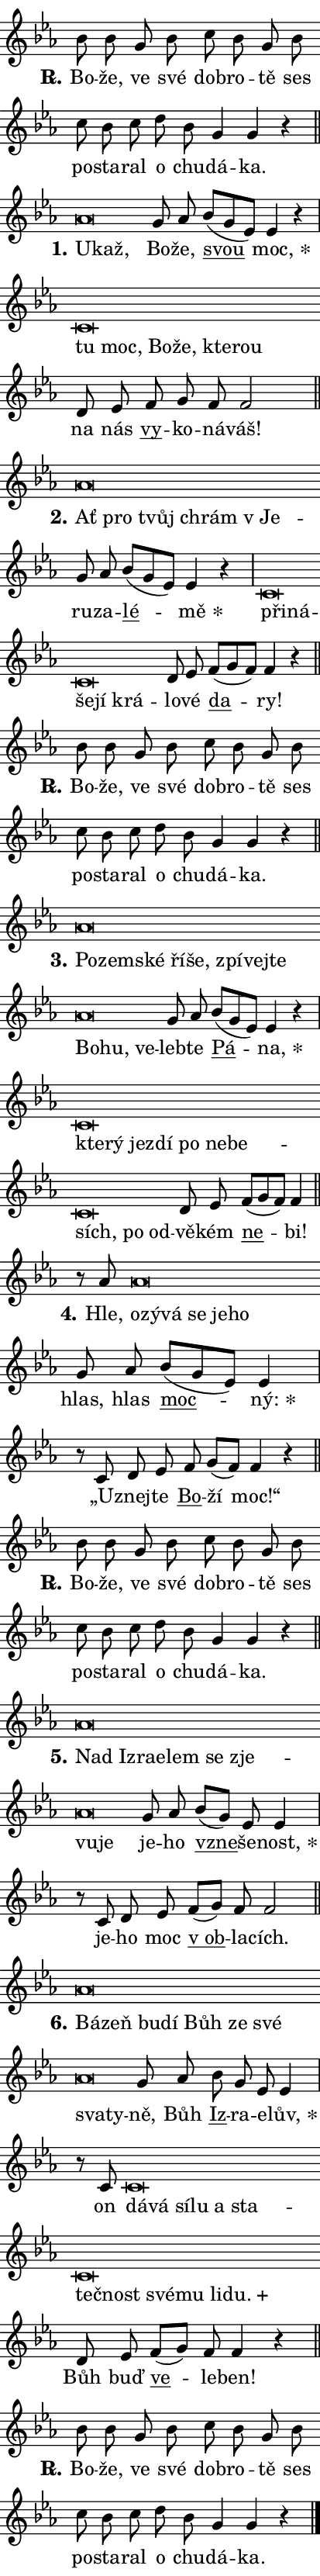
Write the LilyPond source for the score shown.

\version "2.24.0"
\header { tagline = "" }
\paper {
  indent = 0\cm
  top-margin = 0\cm
  right-margin = 0\cm
  bottom-margin = 0\cm
  left-margin = 0\cm
  paper-width = 7\cm
  page-breaking = #ly:one-page-breaking
  system-system-spacing.basic-distance = #11
  score-system-spacing.basic-distance = #11
  ragged-last = ##f
}


%% Author: Thomas Morley
%% https://lists.gnu.org/archive/html/lilypond-user/2020-05/msg00002.html
#(define (line-position grob)
"Returns position of @var[grob} in current system:
   @code{'start}, if at first time-step
   @code{'end}, if at last time-step
   @code{'middle} otherwise
"
  (let* ((col (ly:item-get-column grob))
         (ln (ly:grob-object col 'left-neighbor))
         (rn (ly:grob-object col 'right-neighbor))
         (col-to-check-left (if (ly:grob? ln) ln col))
         (col-to-check-right (if (ly:grob? rn) rn col))
         (break-dir-left
           (and
             (ly:grob-property col-to-check-left 'non-musical #f)
             (ly:item-break-dir col-to-check-left)))
         (break-dir-right
           (and
             (ly:grob-property col-to-check-right 'non-musical #f)
             (ly:item-break-dir col-to-check-right))))
        (cond ((eqv? 1 break-dir-left) 'start)
              ((eqv? -1 break-dir-right) 'end)
              (else 'middle))))

#(define (tranparent-at-line-position vctor)
  (lambda (grob)
  "Relying on @code{line-position} select the relevant enry from @var{vctor}.
Used to determine transparency,"
    (case (line-position grob)
      ((end) (not (vector-ref vctor 0)))
      ((middle) (not (vector-ref vctor 1)))
      ((start) (not (vector-ref vctor 2))))))

noteHeadBreakVisibility =
#(define-music-function (break-visibility)(vector?)
"Makes @code{NoteHead}s transparent relying on @var{break-visibility}"
#{
  \override NoteHead.transparent =
    #(tranparent-at-line-position break-visibility)
#})

#(define delete-ledgers-for-transparent-note-heads
  (lambda (grob)
    "Reads whether a @code{NoteHead} is transparent.
If so this @code{NoteHead} is removed from @code{'note-heads} from
@var{grob}, which is supposed to be @code{LedgerLineSpanner}.
As a result ledgers are not printed for this @code{NoteHead}"
    (let* ((nhds-array (ly:grob-object grob 'note-heads))
           (nhds-list
             (if (ly:grob-array? nhds-array)
                 (ly:grob-array->list nhds-array)
                 '()))
           ;; Relies on the transparent-property being done before
           ;; Staff.LedgerLineSpanner.after-line-breaking is executed.
           ;; This is fragile ...
           (to-keep
             (remove
               (lambda (nhd)
                 (ly:grob-property nhd 'transparent #f))
               nhds-list)))
      ;; TODO find a better method to iterate over grob-arrays, similiar
      ;; to filter/remove etc for lists
      ;; For now rebuilt from scratch
      (set! (ly:grob-object grob 'note-heads)  '())
      (for-each
        (lambda (nhd)
          (ly:pointer-group-interface::add-grob grob 'note-heads nhd))
        to-keep))))

hideNotes = {
  \noteHeadBreakVisibility #begin-of-line-visible
}
unHideNotes = {
  \noteHeadBreakVisibility #all-visible
}

% work-around for resetting accidentals
% https://lilypond.org/doc/v2.23/Documentation/notation/displaying-rhythms#unmetered-music
cadenzaMeasure = {
  \cadenzaOff
  \partial 1024 s1024
  \cadenzaOn
}

#(define-markup-command (accent layout props text) (markup?)
  "Underline accented syllable"
  (interpret-markup layout props
    #{\markup \override #'(offset . 4.3) \underline { #text }#}))

responsum = \markup \concat {
  "R" \hspace #-1.05 \path #0.1 #'((moveto 0 0.07) (lineto 0.9 0.8)) \hspace #0.05 "."
}

\layout {
    \context {
        \Staff
        \remove "Time_signature_engraver"
        \override LedgerLineSpanner.after-line-breaking = #delete-ledgers-for-transparent-note-heads
    }
    \context {
        \Voice {
            \override NoteHead.output-attributes = #'((class . "notehead"))
            \override Hairpin.height = #0.55
        }
    }
    \context {
        \Lyrics {
            \override StanzaNumber.output-attributes = #'((class . "stanzanumber"))
            \override LyricSpace.minimum-distance = #0.9
            \override LyricText.font-name = #"TeX Gyre Schola"
            \override LyricText.font-size = 1
            \override StanzaNumber.font-name = #"TeX Gyre Schola Bold"
            \override StanzaNumber.font-size = 1
        }
    }
}

% magnetic-lyrics.ily
%
%   written by
%     Jean Abou Samra <jean@abou-samra.fr>
%     Werner Lemberg <wl@gnu.org>
%
%   adapted by
%     Jiri Hon <jiri.hon@gmail.com>
%
% Version 2022-Apr-15

% https://www.mail-archive.com/lilypond-user@gnu.org/msg149350.html

#(define (Left_hyphen_pointer_engraver context)
   "Collect syllable-hyphen-syllable occurrences in lyrics and store
them in properties.  This engraver only looks to the left.  For
example, if the lyrics input is @code{foo -- bar}, it does the
following.

@itemize @bullet
@item
Set the @code{text} property of the @code{LyricHyphen} grob between
@q{foo} and @q{bar} to @code{foo}.

@item
Set the @code{left-hyphen} property of the @code{LyricText} grob with
text @q{foo} to the @code{LyricHyphen} grob between @q{foo} and
@q{bar}.
@end itemize

Use this auxiliary engraver in combination with the
@code{lyric-@/text::@/apply-@/magnetic-@/offset!} hook."
   (let ((hyphen #f)
         (text #f))
     (make-engraver
      (acknowledgers
       ((lyric-syllable-interface engraver grob source-engraver)
        (set! text grob)))
      (end-acknowledgers
       ((lyric-hyphen-interface engraver grob source-engraver)
        ;(when (not (grob::has-interface grob 'lyric-space-interface))
          (set! hyphen grob)));)
      ((stop-translation-timestep engraver)
       (when (and text hyphen)
         (ly:grob-set-object! text 'left-hyphen hyphen))
       (set! text #f)
       (set! hyphen #f)))))

#(define (lyric-text::apply-magnetic-offset! grob)
   "If the space between two syllables is less than the value in
property @code{LyricText@/.details@/.squash-threshold}, move the right
syllable to the left so that it gets concatenated with the left
syllable.

Use this function as a hook for
@code{LyricText@/.after-@/line-@/breaking} if the
@code{Left_@/hyphen_@/pointer_@/engraver} is active."
   (let ((hyphen (ly:grob-object grob 'left-hyphen #f)))
     (when hyphen
       (let ((left-text (ly:spanner-bound hyphen LEFT)))
         (when (grob::has-interface left-text 'lyric-syllable-interface)
           (let* ((common (ly:grob-common-refpoint grob left-text X))
                  (this-x-ext (ly:grob-extent grob common X))
                  (left-x-ext
                   (begin
                     ;; Trigger magnetism for left-text.
                     (ly:grob-property left-text 'after-line-breaking)
                     (ly:grob-extent left-text common X)))
                  ;; `delta` is the gap width between two syllables.
                  (delta (- (interval-start this-x-ext)
                            (interval-end left-x-ext)))
                  (details (ly:grob-property grob 'details))
                  (threshold (assoc-get 'squash-threshold details 0.2)))
             (when (< delta threshold)
               (let* (;; We have to manipulate the input text so that
                      ;; ligatures crossing syllable boundaries are not
                      ;; disabled.  For languages based on the Latin
                      ;; script this is essentially a beautification.
                      ;; However, for non-Western scripts it can be a
                      ;; necessity.
                      (lt (ly:grob-property left-text 'text))
                      (rt (ly:grob-property grob 'text))
                      (is-space (grob::has-interface hyphen 'lyric-space-interface))
                      (space (if is-space " " ""))
                      (space-markup (grob-interpret-markup grob " "))
                      (space-size (interval-length (ly:stencil-extent space-markup X)))
                      (extra-delta (if is-space space-size 0))
                      ;; Append new syllable.
                      (ltrt-space (if (and (string? lt) (string? rt))
                                (string-append lt space rt)
                                (make-concat-markup (list lt space rt))))
                      ;; Right-align `ltrt` to the right side.
                      (ltrt-space-markup (grob-interpret-markup
                               grob
                               (make-translate-markup
                                (cons (interval-length this-x-ext) 0)
                                (make-right-align-markup ltrt-space)))))
                 (begin
                   ;; Don't print `left-text`.
                   (ly:grob-set-property! left-text 'stencil #f)
                   ;; Set text and stencil (which holds all collected
                   ;; syllables so far) and shift it to the left.
                   (ly:grob-set-property! grob 'text ltrt-space)
                   (ly:grob-set-property! grob 'stencil ltrt-space-markup)
                   (ly:grob-translate-axis! grob (- (- delta extra-delta)) X))))))))))


#(define (lyric-hyphen::displace-bounds-first grob)
   ;; Make very sure this callback isn't triggered too early.
   (let ((left (ly:spanner-bound grob LEFT))
         (right (ly:spanner-bound grob RIGHT)))
     (ly:grob-property left 'after-line-breaking)
     (ly:grob-property right 'after-line-breaking)
     (ly:lyric-hyphen::print grob)))

squashThreshold = #0.4

\layout {
  \context {
    \Lyrics
    \consists #Left_hyphen_pointer_engraver
    \override LyricText.after-line-breaking =
      #lyric-text::apply-magnetic-offset!
    \override LyricHyphen.stencil = #lyric-hyphen::displace-bounds-first
    \override LyricText.details.squash-threshold = \squashThreshold
    \override LyricHyphen.minimum-distance = 0
    \override LyricHyphen.minimum-length = \squashThreshold
  }
}

squash = \override LyricText.details.squash-threshold = 9999
unSquash = \override LyricText.details.squash-threshold = \squashThreshold

left = \override LyricText.self-alignment-X = #LEFT
unLeft = \revert LyricText.self-alignment-X

starOffset = #(lambda (grob) 
                (let ((x_offset (ly:self-alignment-interface::aligned-on-x-parent grob)))
                  (if (= x_offset 0) 0 (+ x_offset 1.2))))

star = #(define-music-function (syllable)(string?)
"Append star separator at the end of a syllable"
#{
  \once \override LyricText.X-offset = #starOffset
  \lyricmode { \markup {
    #syllable
    \override #'((font-name . "TeX Gyre Schola Bold")) \hspace #0.2 \lower #0.65 \larger "*"
  } }
#})

starAccent = #(define-music-function (syllable)(string?)
"Append star separator at the end of a syllable and make accent"
#{
  \once \override LyricText.X-offset = #starOffset
  \lyricmode { \markup {
    \accent #syllable
    \override #'((font-name . "TeX Gyre Schola Bold")) \hspace #0.2 \lower #0.65 \larger "*"
  } }
#})

breath = #(define-music-function (syllable)(string?)
"Append breathing indicator at the end of a syllable"
#{
  \lyricmode { \markup { #syllable "+" } }
#})

optionalBreath = #(define-music-function (syllable)(string?)
"Append optional breathing indicator at the end of a syllable"
#{
  \lyricmode { \markup { #syllable "(+)" } }
#})


\score {
    <<
        \new Voice = "melody" { \cadenzaOn \key es \major \relative { bes'8 bes g bes c bes g bes \bar "" c bes c \bar "" d bes g4 g r \cadenzaMeasure \bar "||" \break } }
        \new Lyrics \lyricsto "melody" { \lyricmode { \set stanza = \responsum
Bo -- že, ve své dob -- ro -- tě ses po -- sta -- ral o chu -- dá -- ka. } }
    >>
    \layout {}
}

\score {
    <<
        \new Voice = "melody" { \cadenzaOn \key es \major \relative { as'\breve*1/16 \hideNotes \breve*1/16 \bar "" \unHideNotes g8 as \bar "" bes[( g es)] es4 r \cadenzaMeasure \bar "|" c\breve*1/16 \hideNotes \breve*1/16 \bar "" \breve*1/16 \bar "" \breve*1/16 \bar "" \breve*1/16 \breve*1/16 \bar "" \unHideNotes d8 es \bar "" f g f f2 \cadenzaMeasure \bar "||" \break } }
        \new Lyrics \lyricsto "melody" { \lyricmode { \set stanza = "1."
\left U -- \squash kaž, \unLeft \unSquash Bo -- že, \markup \accent svou \star moc, \left tu \squash moc, Bo -- že, kte -- rou \unLeft \unSquash na nás \markup \accent vy -- ko -- ná -- váš! } }
    >>
    \layout {}
}

\score {
    <<
        \new Voice = "melody" { \cadenzaOn \key es \major \relative { as'\breve*1/16 \hideNotes \breve*1/16 \bar "" \breve*1/16 \bar "" \breve*1/16 \breve*1/16 \bar "" \unHideNotes g8 as \bar "" bes[( g es)] es4 r \cadenzaMeasure \bar "|" c\breve*1/16 \hideNotes \breve*1/16 \bar "" \breve*1/16 \bar "" \breve*1/16 \breve*1/16 \bar "" \unHideNotes d8 es \bar "" f[( g f)] f4 r \cadenzaMeasure \bar "||" \break } }
        \new Lyrics \lyricsto "melody" { \lyricmode { \set stanza = "2."
\left Ať \squash pro tvůj chrám "v Je" -- \unLeft \unSquash ru -- za -- \markup \accent lé -- \star mě \left při -- \squash ná -- še -- jí krá -- \unLeft \unSquash lo -- vé \markup \accent da -- ry! } }
    >>
    \layout {}
}

\score {
    <<
        \new Voice = "melody" { \cadenzaOn \key es \major \relative { bes'8 bes g bes c bes g bes \bar "" c bes c \bar "" d bes g4 g r \cadenzaMeasure \bar "||" \break } }
        \new Lyrics \lyricsto "melody" { \lyricmode { \set stanza = \responsum
Bo -- že, ve své dob -- ro -- tě ses po -- sta -- ral o chu -- dá -- ka. } }
    >>
    \layout {}
}

\score {
    <<
        \new Voice = "melody" { \cadenzaOn \key es \major \relative { as'\breve*1/16 \hideNotes \breve*1/16 \bar "" \breve*1/16 \bar "" \breve*1/16 \bar "" \breve*1/16 \bar "" \breve*1/16 \bar "" \breve*1/16 \bar "" \breve*1/16 \bar "" \breve*1/16 \bar "" \breve*1/16 \breve*1/16 \bar "" \unHideNotes g8 as \bar "" bes[( g es)] es4 r \cadenzaMeasure \bar "|" c\breve*1/16 \hideNotes \breve*1/16 \bar "" \breve*1/16 \bar "" \breve*1/16 \bar "" \breve*1/16 \bar "" \breve*1/16 \bar "" \breve*1/16 \bar "" \breve*1/16 \bar "" \breve*1/16 \breve*1/16 \bar "" \unHideNotes d8 es \bar "" f[( g f)] f4 \cadenzaMeasure \bar "||" \break } }
        \new Lyrics \lyricsto "melody" { \lyricmode { \set stanza = "3."
\left Po -- \squash zem -- ské ří -- še, zpí -- vej -- te Bo -- hu, ve -- \unLeft \unSquash leb -- te \markup \accent Pá -- \star na, \left kte -- \squash rý jez -- dí po ne -- be -- sích, po od -- \unLeft \unSquash vě -- kém \markup \accent ne -- bi! } }
    >>
    \layout {}
}

\score {
    <<
        \new Voice = "melody" { \cadenzaOn \key es \major \relative { r8 as'8 as\breve*1/16 \hideNotes \breve*1/16 \bar "" \breve*1/16 \bar "" \breve*1/16 \bar "" \breve*1/16 \breve*1/16 \bar "" \unHideNotes g8 as \bar "" bes[( g es)] es4 \cadenzaMeasure \bar "|" r8 c8 d8 es \bar "" f g[( f)] f4 r \cadenzaMeasure \bar "||" \break } }
        \new Lyrics \lyricsto "melody" { \lyricmode { \set stanza = "4."
Hle, \left o -- \squash zý -- vá se je -- ho \unLeft \unSquash hlas, hlas \markup \accent moc -- \star ný: „U -- znej -- te \markup \accent Bo -- ží moc!“ } }
    >>
    \layout {}
}

\score {
    <<
        \new Voice = "melody" { \cadenzaOn \key es \major \relative { bes'8 bes g bes c bes g bes \bar "" c bes c \bar "" d bes g4 g r \cadenzaMeasure \bar "||" \break } }
        \new Lyrics \lyricsto "melody" { \lyricmode { \set stanza = \responsum
Bo -- že, ve své dob -- ro -- tě ses po -- sta -- ral o chu -- dá -- ka. } }
    >>
    \layout {}
}

\score {
    <<
        \new Voice = "melody" { \cadenzaOn \key es \major \relative { as'\breve*1/16 \hideNotes \breve*1/16 \bar "" \breve*1/16 \bar "" \breve*1/16 \bar "" \breve*1/16 \bar "" \breve*1/16 \bar "" \breve*1/16 \bar "" \breve*1/16 \breve*1/16 \bar "" \unHideNotes g8 as \bar "" bes[( g)] es es4 \cadenzaMeasure \bar "|" r8 c8 d8 es \bar "" f[( g)] f f2 \cadenzaMeasure \bar "||" \break } }
        \new Lyrics \lyricsto "melody" { \lyricmode { \set stanza = "5."
\left Nad \squash Iz -- ra -- e -- lem se zje -- vu -- je \unLeft \unSquash je -- ho \markup \accent vzne -- še -- \star nost, je -- ho moc \markup \accent "v ob" -- la -- cích. } }
    >>
    \layout {}
}

\score {
    <<
        \new Voice = "melody" { \cadenzaOn \key es \major \relative { as'\breve*1/16 \hideNotes \breve*1/16 \bar "" \breve*1/16 \bar "" \breve*1/16 \bar "" \breve*1/16 \bar "" \breve*1/16 \bar "" \breve*1/16 \bar "" \breve*1/16 \breve*1/16 \bar "" \unHideNotes g8 as \bar "" bes g es es4 \cadenzaMeasure \bar "|" r8 c8 c\breve*1/16 \hideNotes \breve*1/16 \bar "" \breve*1/16 \bar "" \breve*1/16 \bar "" \breve*1/16 \bar "" \breve*1/16 \bar "" \breve*1/16 \bar "" \breve*1/16 \bar "" \breve*1/16 \bar "" \breve*1/16 \bar "" \breve*1/16 \breve*1/16 \bar "" \unHideNotes d8 es \bar "" f[( g)] f f4 r \cadenzaMeasure \bar "||" \break } }
        \new Lyrics \lyricsto "melody" { \lyricmode { \set stanza = "6."
\left Bá -- \squash zeň bu -- dí Bůh ze své sva -- ty -- \unLeft \unSquash ně, Bůh \markup \accent Iz -- ra -- e -- \star lův, on \left dá -- \squash vá sí -- lu a sta -- teč -- nost své -- mu li -- \breath "du." \unLeft \unSquash Bůh buď \markup \accent ve -- le -- ben! } }
    >>
    \layout {}
}

\score {
    <<
        \new Voice = "melody" { \cadenzaOn \key es \major \relative { bes'8 bes g bes c bes g bes \bar "" c bes c \bar "" d bes g4 g r \cadenzaMeasure \bar "||" \break } \bar "|." }
        \new Lyrics \lyricsto "melody" { \lyricmode { \set stanza = \responsum
Bo -- že, ve své dob -- ro -- tě ses po -- sta -- ral o chu -- dá -- ka. } }
    >>
    \layout {}
}
